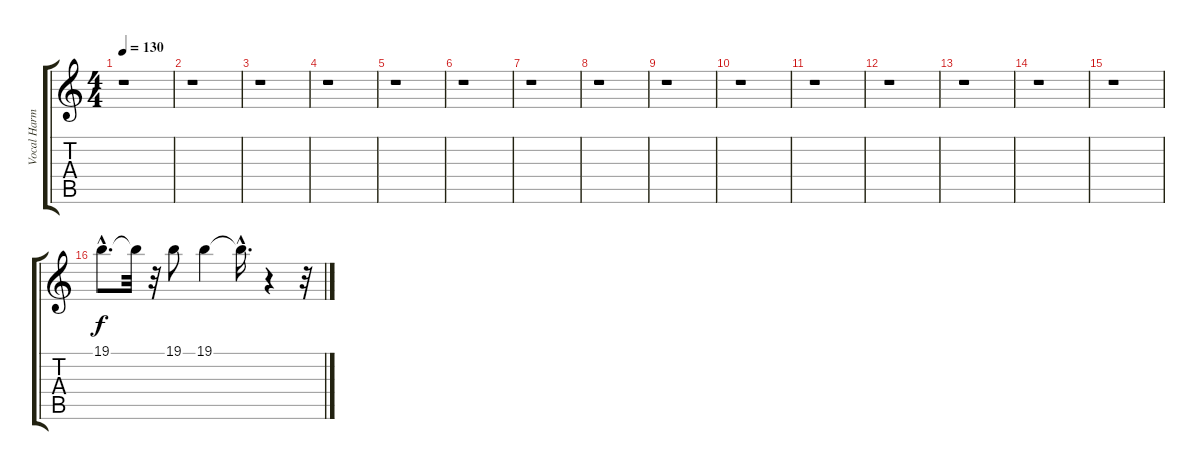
\track ("Vocal Harmony" "Vocal Harm") {instrument fx5brightness}
\staff {score tabs}
\tuning (E4 B3 G3 D3 A2 E2) {hide}
\ts (4 4)
\tempo 130
\clef g2
\ks c
r.1{dy f} |
r.1 |
r.1 |
r.1 |
r.1 |
r.1 |
r.1 |
r.1 |
r.1 |
r.1 |
r.1 |
r.1 |
r.1 |
r.1 |
r.1 |
19.1{hac}.8{d} 19.1{t}.32 r.32 19.1.8 19.1.4 19.1{hac t}.16{d} r.4 r.32
